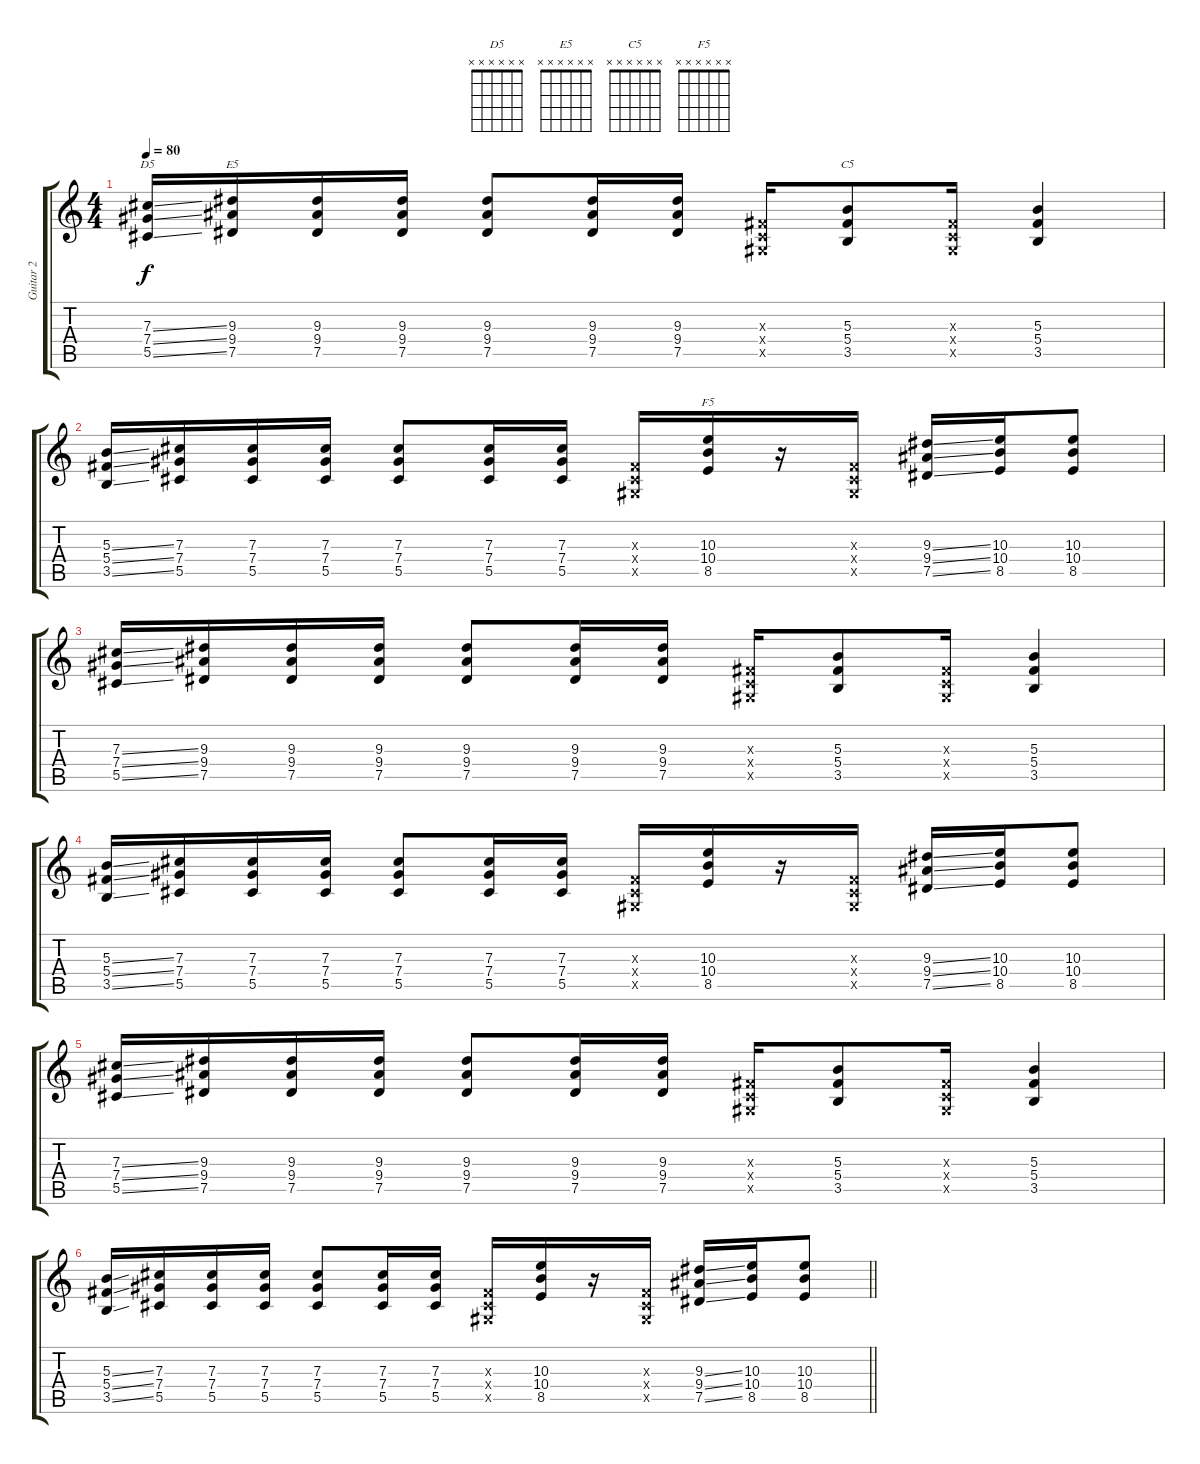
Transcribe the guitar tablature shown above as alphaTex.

\track ("Guitar 2" "Guitar 2") {instrument overdrivenguitar}
\staff {score tabs}
\tuning (Eb4 Bb3 Gb3 Db3 Ab2 Eb2) {hide}
\chord ("D5" x x x x x x)
\chord ("E5" x x x x x x)
\chord ("C5" x x x x x x)
\chord ("F5" x x x x x x)
\ts (4 4)
\tempo 80
\clef g2
\ks c
(7.3{ss} 7.4{ss} 5.5{ss}).16{ch "D5" dy f} (9.3 9.4 7.5).16{ch "E5"} (9.3 9.4 7.5).16 (9.3 9.4 7.5).16 (9.3 9.4 7.5).8 (9.3 9.4 7.5).16 (9.3 9.4 7.5).16 (0.3{x} 0.4{x} 0.5{x}).16 (5.3 5.4 3.5).8{ch "C5"} (0.3{x} 0.4{x} 0.5{x}).16 (5.3 5.4 3.5).4 |
(5.3{ss} 5.4{ss} 3.5{ss}).16 (7.3 7.4 5.5).16 (7.3 7.4 5.5).16 (7.3 7.4 5.5).16 (7.3 7.4 5.5).8 (7.3 7.4 5.5).16 (7.3 7.4 5.5).16 (0.3{x} 0.4{x} 0.5{x}).16 (10.3 10.4 8.5).16{ch "F5"} r.16 (0.3{x} 0.4{x} 0.5{x}).16 (9.3{ss} 9.4{ss} 7.5{ss}).16 (10.3 10.4 8.5).16 (10.3 10.4 8.5).8 |
(7.3{ss} 7.4{ss} 5.5{ss}).16 (9.3 9.4 7.5).16 (9.3 9.4 7.5).16 (9.3 9.4 7.5).16 (9.3 9.4 7.5).8 (9.3 9.4 7.5).16 (9.3 9.4 7.5).16 (0.3{x} 0.4{x} 0.5{x}).16 (5.3 5.4 3.5).8 (0.3{x} 0.4{x} 0.5{x}).16 (5.3 5.4 3.5).4 |
(5.3{ss} 5.4{ss} 3.5{ss}).16 (7.3 7.4 5.5).16 (7.3 7.4 5.5).16 (7.3 7.4 5.5).16 (7.3 7.4 5.5).8 (7.3 7.4 5.5).16 (7.3 7.4 5.5).16 (0.3{x} 0.4{x} 0.5{x}).16 (10.3 10.4 8.5).16 r.16 (0.3{x} 0.4{x} 0.5{x}).16 (9.3{ss} 9.4{ss} 7.5{ss}).16 (10.3 10.4 8.5).16 (10.3 10.4 8.5).8 |
(7.3{ss} 7.4{ss} 5.5{ss}).16 (9.3 9.4 7.5).16 (9.3 9.4 7.5).16 (9.3 9.4 7.5).16 (9.3 9.4 7.5).8 (9.3 9.4 7.5).16 (9.3 9.4 7.5).16 (0.3{x} 0.4{x} 0.5{x}).16 (5.3 5.4 3.5).8 (0.3{x} 0.4{x} 0.5{x}).16 (5.3 5.4 3.5).4 |
\barLineRight lightlight
(5.3{ss} 5.4{ss} 3.5{ss}).16 (7.3 7.4 5.5).16 (7.3 7.4 5.5).16 (7.3 7.4 5.5).16 (7.3 7.4 5.5).8 (7.3 7.4 5.5).16 (7.3 7.4 5.5).16 (0.3{x} 0.4{x} 0.5{x}).16 (10.3 10.4 8.5).16 r.16 (0.3{x} 0.4{x} 0.5{x}).16 (9.3{ss} 9.4{ss} 7.5{ss}).16 (10.3 10.4 8.5).16 (10.3 10.4 8.5).8
